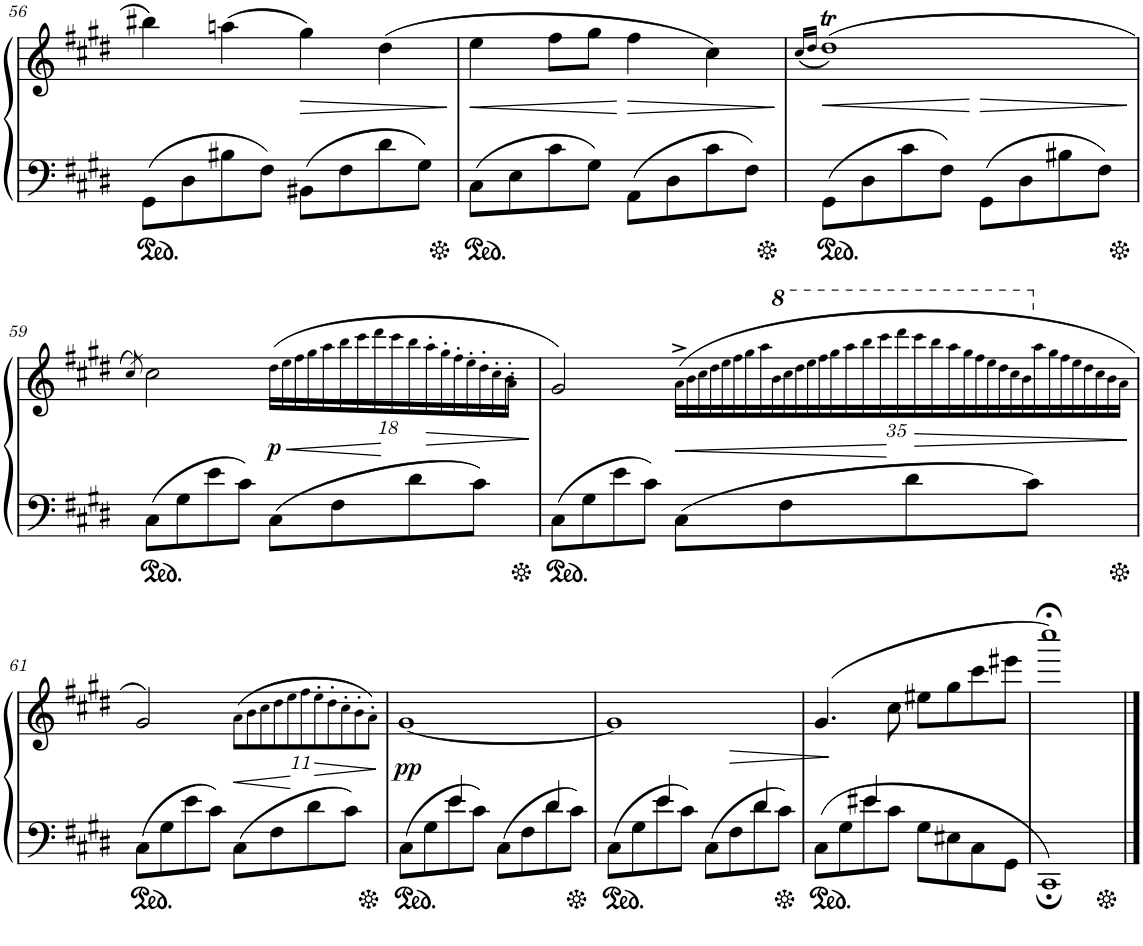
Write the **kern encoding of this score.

**kern	**kern	**dynam
*part1	*part1	*part1
*staff2	*staff1	*staff1/2
*I"グランドピアノ	*	*
!!LO:PB:g=z
*clefF4	*clefG2	*
*k[f#c#g#d#]	*k[f#c#g#d#]	*
*M4/4	*M4/4	*
*met(c)	*met(c)	*
=56	=56	=56
8GG#\L	4bb#X\	.
8D#\	.	.
8B#X\	(4aan\	.
8F#\J	.	.
!	!	!LO:HP:b
8BB#X\L	4gg#\)	>
8F#\	.	.
8d#\	(4dd#\	.
8G#\J	.	.
.	.	]
=57	=57	=57
!	!	!LO:HP:b
8C#\L	4ee\	<
8E\	.	.
8c#\	8ff#\L	.
8G#\J	8gg#\J	.
!	!	!LO:HP:n=1:b
8AA\L	4ff#\	[ >
8D#\	.	.
8c#\	4cc#\)	.
8F#\J	.	.
.	.	]
=58	=58	=58
.	(16qcc#/LL	.
.	16qdd#/JJ	.
8GG#\L	(1dd#t)	.
8D#\	.	.
8c#\	.	.
8F#\J	.	.
8GG#\L	.	.
8D#\	.	.
8B#X\	.	.
8F#\J	.	.
!!LO:LB:g=z
=59	=59	=59
.	8qcc#/)	.
8C#\L	2cc#\	.
8G#\	.	.
8e\	.	.
8c#\J	.	.
*	*Xbrackettup	*
!	!	!LO:HP:b
!	!	!LO:DY:n=1:b
8C#\L	(36dd#!\LL	< p
.	36ee!\	.
.	36ff#!\	.
.	36gg#!\	.
.	36aa!\	.
8F#\	.	.
.	36bb!\	.
.	36ccc#!\	.
.	36ddd#!\	.
.	36ccc#!\	[
8d#\	36bb!\	.
!	!	!LO:HP:b
.	36aa'!\	>
.	36gg#'!\	.
.	36ff#'!\	.
.	36ee'!\	.
8c#\J	.	.
.	36dd#'!\	.
.	36cc#'!\	.
.	36b'!\	.
.	36a'!\JJ	.
.	.	]
=60	=60	=60
8C#\L	2g#/)	.
8G#\	.	.
8e\	.	.
8c#\J	.	.
!	!	!LO:HP:b
8C#\L	(70a^!\LL	<
.	70b!\	.
.	70cc#!\	.
.	70dd#!\	.
.	70ee!\	.
.	70ff#!\	.
.	70gg#!\	.
.	70aa!\	.
*	*8va	*
.	70bb!\	.
8F#\	.	.
.	70ccc#!\	.
.	70ddd#!\	.
.	70eee!\	.
.	70fff#!\	.
.	70ggg#!\	.
.	70aaa!\	.
.	70bbb!\	.
.	70cccc#!\	.
.	70dddd#!\	[
8d#\	.	.
!	!	!LO:HP:b
.	70cccc#!\	>
.	70bbb!\	.
.	70aaa!\	.
.	70ggg#!\	.
.	70fff#!\	.
.	70eee!\	.
.	70ddd#!\	.
.	70ccc#!\	.
.	70bb!\	.
8c#\J	.	.
*	*X8va	*
.	70aa!\	.
.	70gg#!\	.
.	70ff#!\	.
.	70ee!\	.
.	70dd#!\	.
.	70cc#!\	.
.	70b!\	.
.	70a!\JJ	.
.	.	]
!!LO:LB:g=z
=61	=61	=61
8C#\L	2g#/)	.
8G#\	.	.
8e\	.	.
8c#\J	.	.
!	!	!LO:HP:b
8C#\L	(22a!\L	<
.	22b!\	.
.	22cc#!\	.
8F#\	.	.
.	22dd#!\	.
.	22ee!\	.
.	22ff#!\	[
8d#\	.	.
!	!	!LO:HP:b
.	22ee'!\	>
.	22dd#'!\	.
.	22cc#'!\	.
8c#\J	.	.
.	22b'!\	.
.	22a'!\J)	.
.	.	]
=62	=62	=62
*^	*	*
!	!	!	!LO:DY:b
8ryy	8C#\L	[1g#	pp
8ryy	8G#\	.	.
4e/	8e\	.	.
.	8c#\J	.	.
8ryy	8C#\L	.	.
8ryy	8F#\	.	.
4d#/	8d#\	.	.
.	8c#\J	.	.
=63	=63	=63	=63
8ryy	8C#\L	1g#]	.
8ryy	8G#\	.	.
4e/	8e\	.	.
.	8c#\J	.	.
8ryy	8C#\L	.	.
8ryy	8F#\	.	.
4d#/	8d#\	.	.
.	8c#\J	.	.
=64	=64	=64	=64
8ryy	8C#\L	(4.g#/	.
8ryy	8G#\	.	.
4e#X/	8e#\	.	.
.	8c#\J	8cc#\	.
8ryy	8G#\L	8ee#X\L	.
8ryy	8E#X\	8gg#\	.
8ryy	8C#\	8ccc#\	.
8ryy	8GG#\J	8eee#X\J	.
=65	=65	=65	=65
1ryy	1CC#;	1cccc#;<)	.
*v	*v	*	*
==	==	==
*-	*-	*-
